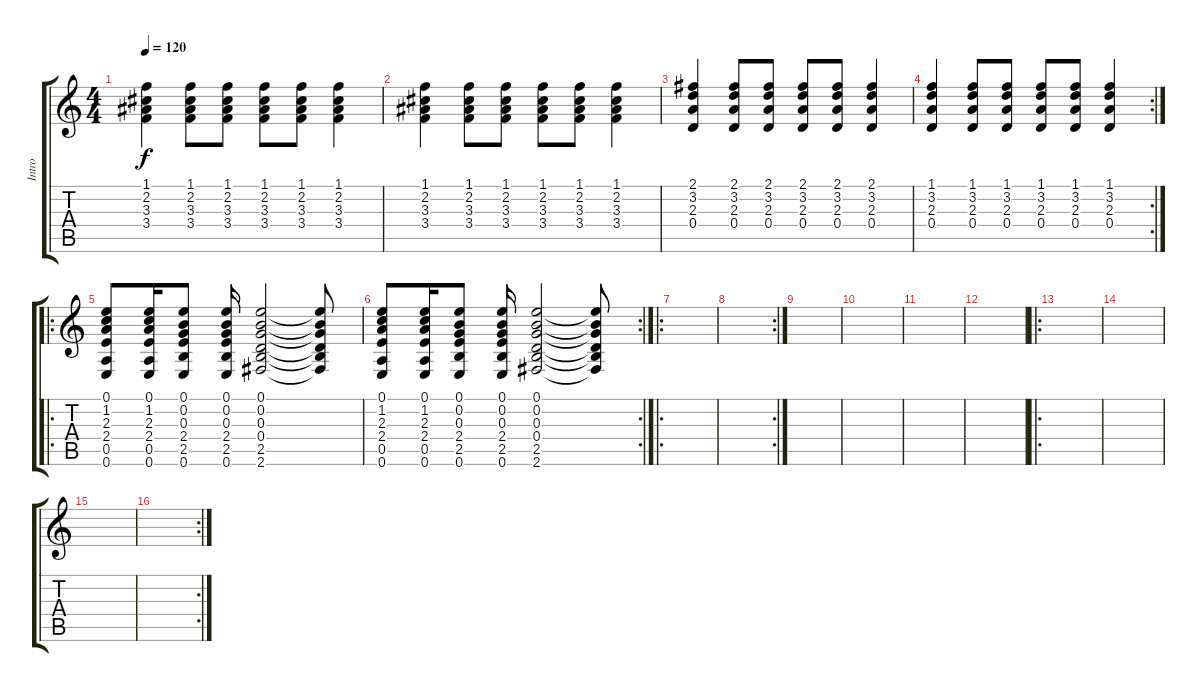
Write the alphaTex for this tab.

\track ("Intro" "Intro") {instrument acousticguitarsteel}
\staff {score tabs}
\tuning (E4 B3 G3 D3 A2 E2) {hide}
\ts (4 4)
\tempo 120
\clef g2
\ks c
(1.1 2.2 3.3 3.4).4{dy f instrument acousticguitarsteel} (1.1 2.2 3.3 3.4).8 (1.1 2.2 3.3 3.4).8 (1.1 2.2 3.3 3.4).8 (1.1 2.2 3.3 3.4).8 (1.1 2.2 3.3 3.4).4 |
(1.1 2.2 3.3 3.4).4 (1.1 2.2 3.3 3.4).8 (1.1 2.2 3.3 3.4).8 (1.1 2.2 3.3 3.4).8 (1.1 2.2 3.3 3.4).8 (1.1 2.2 3.3 3.4).4 |
(2.1 3.2 2.3 0.4).4 (2.1 3.2 2.3 0.4).8 (2.1 3.2 2.3 0.4).8 (2.1 3.2 2.3 0.4).8 (2.1 3.2 2.3 0.4).8 (2.1 3.2 2.3 0.4).4 |
\rc 2
(1.1 3.2 2.3 0.4).4 (1.1 3.2 2.3 0.4).8 (1.1 3.2 2.3 0.4).8 (1.1 3.2 2.3 0.4).8 (1.1 3.2 2.3 0.4).8 (1.1 3.2 2.3 0.4).4 |
\ro
(0.1 1.2 2.3 2.4 0.5 0.6).8 (0.1 1.2 2.3 2.4 0.5 0.6).16 (0.1 0.2 0.3 2.4 2.5 0.6).8 (0.1 0.2 0.3 2.4 2.5 0.6).16 (0.1 0.2 0.3 0.4 2.5 2.6).2 (0.1{t} 0.2{t} 0.3{t} 0.4{t} 2.5{t} 2.6{t}).8 |
\rc 2
(0.1 1.2 2.3 2.4 0.5 0.6).8 (0.1 1.2 2.3 2.4 0.5 0.6).16 (0.1 0.2 0.3 2.4 2.5 0.6).8 (0.1 0.2 0.3 2.4 2.5 0.6).16 (0.1 0.2 0.3 0.4 2.5 2.6).2 (0.1{t} 0.2{t} 0.3{t} 0.4{t} 2.5{t} 2.6{t}).8 |
\ro
|
\rc 2
|
|
|
|
|
\ro
|
|
|
\rc 2
